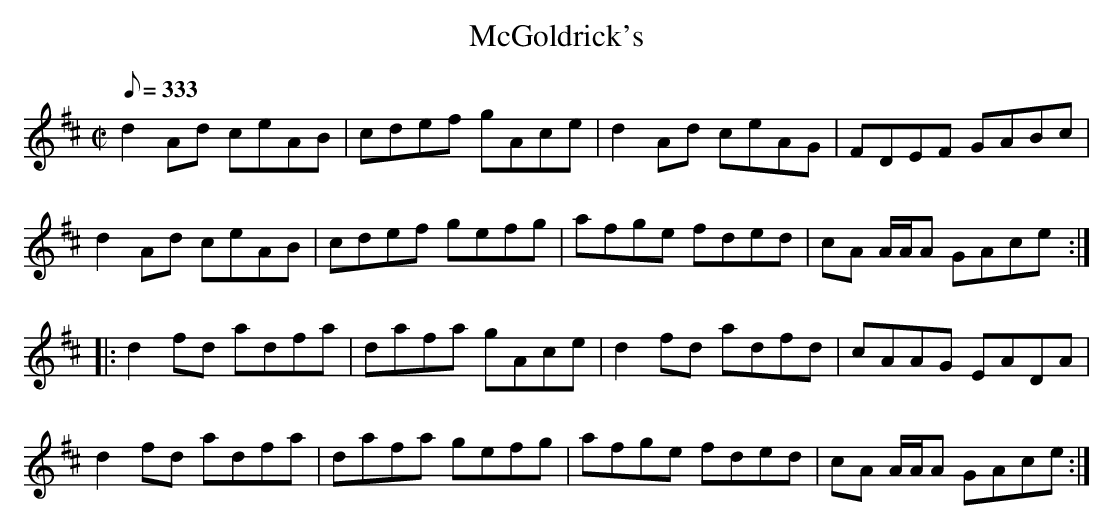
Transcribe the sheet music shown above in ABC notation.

X:1
T:McGoldrick's
L:1/8
Q:333
M:C|
K:D
d2 Ad ceAB|cdef gAce|d2 Ad ceAG|FDEF GABc|
d2 Ad ceAB|cdef gefg|afge fded|cA A/A/A GAce:|
|:d2 fd adfa|dafa gAce|d2 fd adfd|cAAG EADA|
d2 fd adfa|dafa gefg|afge fded|cA A/A/A GAce:|
